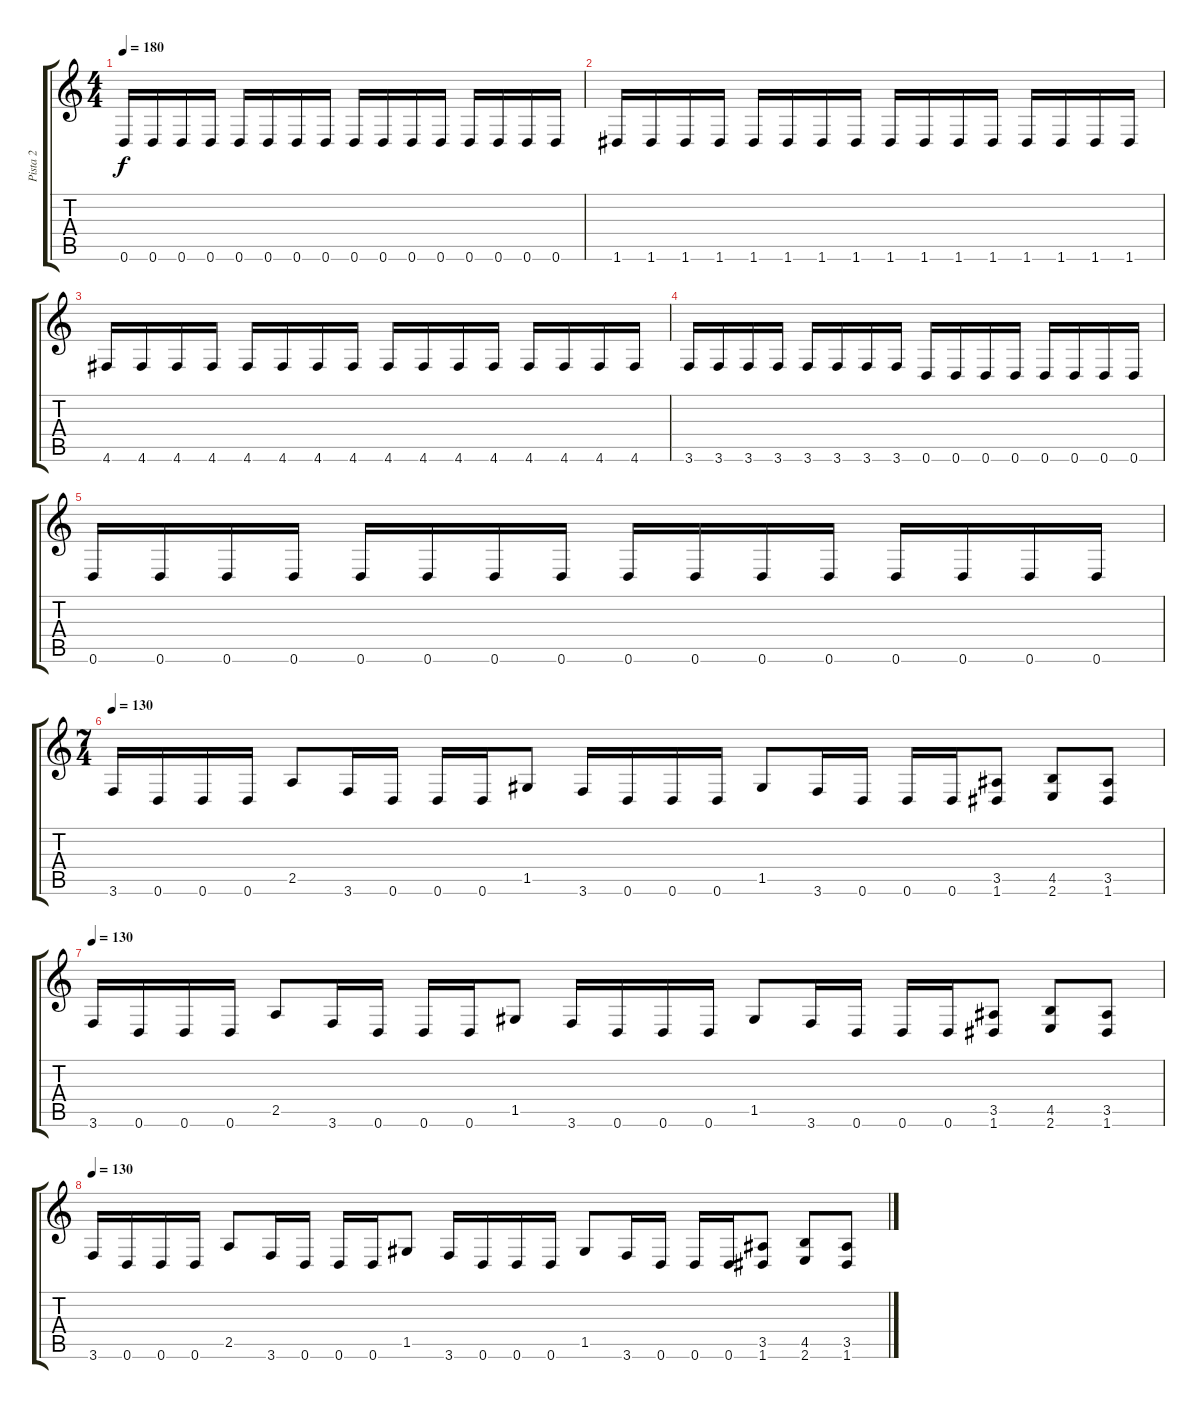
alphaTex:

\track ("Pista 2" "Pista 2") {instrument distortionguitar}
\staff {score tabs}
\tuning (D4 A3 F3 C3 G2 D2) {hide}
\ts (4 4)
\tempo 180
\clef g2
\ks c
0.6.16{dy f} 0.6.16 0.6.16 0.6.16 0.6.16 0.6.16 0.6.16 0.6.16 0.6.16 0.6.16 0.6.16 0.6.16 0.6.16 0.6.16 0.6.16 0.6.16 |
1.6.16 1.6.16 1.6.16 1.6.16 1.6.16 1.6.16 1.6.16 1.6.16 1.6.16 1.6.16 1.6.16 1.6.16 1.6.16 1.6.16 1.6.16 1.6.16 |
4.6.16 4.6.16 4.6.16 4.6.16 4.6.16 4.6.16 4.6.16 4.6.16 4.6.16 4.6.16 4.6.16 4.6.16 4.6.16 4.6.16 4.6.16 4.6.16 |
3.6.16 3.6.16 3.6.16 3.6.16 3.6.16 3.6.16 3.6.16 3.6.16 0.6.16 0.6.16 0.6.16 0.6.16 0.6.16 0.6.16 0.6.16 0.6.16 |
0.6.16 0.6.16 0.6.16 0.6.16 0.6.16 0.6.16 0.6.16 0.6.16 0.6.16 0.6.16 0.6.16 0.6.16 0.6.16 0.6.16 0.6.16 0.6.16 |
\ts (7 4)
\tempo 130
3.6.16 0.6.16 0.6.16 0.6.16 2.5.8 3.6.16 0.6.16 0.6.16 0.6.16 1.5.8 3.6.16 0.6.16 0.6.16 0.6.16 1.5.8 3.6.16 0.6.16 0.6.16 0.6.16 (3.5 1.6).8 (4.5 2.6).8 (3.5 1.6).8 |
\tempo 130
3.6.16 0.6.16 0.6.16 0.6.16 2.5.8 3.6.16 0.6.16 0.6.16 0.6.16 1.5.8 3.6.16 0.6.16 0.6.16 0.6.16 1.5.8 3.6.16 0.6.16 0.6.16 0.6.16 (3.5 1.6).8 (4.5 2.6).8 (3.5 1.6).8 |
\tempo 130
3.6.16 0.6.16 0.6.16 0.6.16 2.5.8 3.6.16 0.6.16 0.6.16 0.6.16 1.5.8 3.6.16 0.6.16 0.6.16 0.6.16 1.5.8 3.6.16 0.6.16 0.6.16 0.6.16 (3.5 1.6).8 (4.5 2.6).8 (3.5 1.6).8
